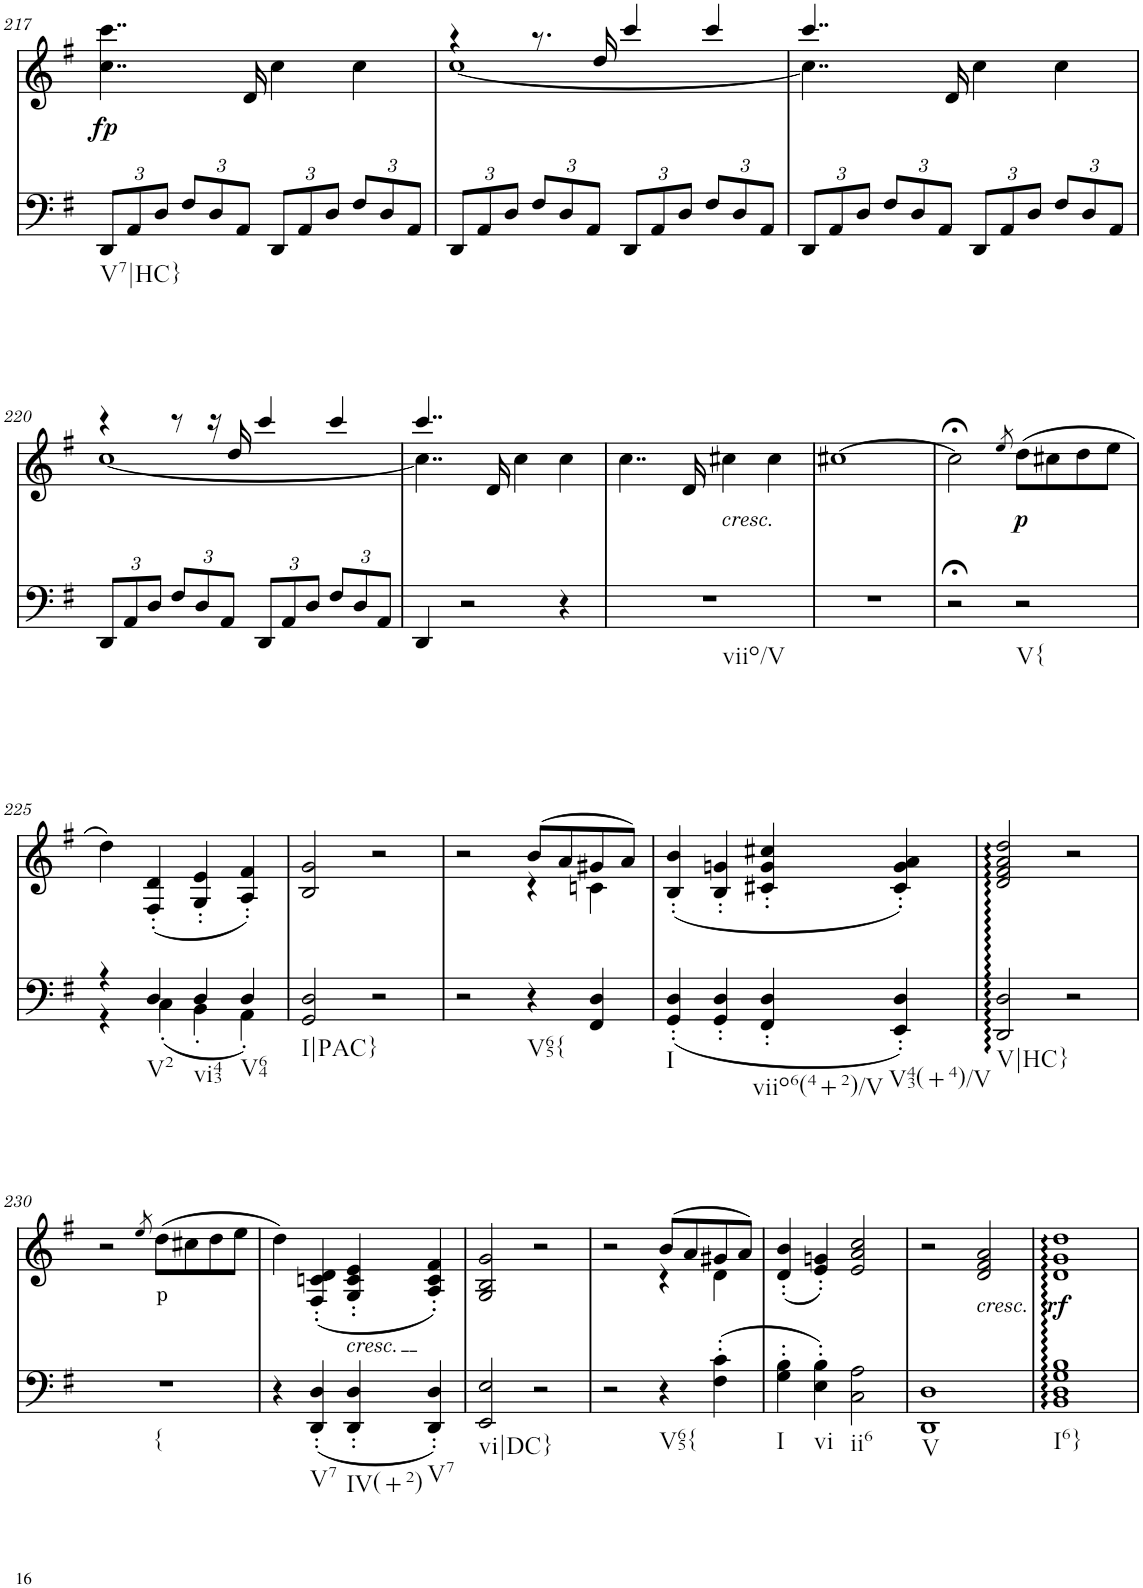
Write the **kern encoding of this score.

**kern	**kern	**text	**dynam
*part2	*part1	*part1	*part1
*staff2	*staff1	*staff1	*staff1
*I"piano	*I"piano	*	*
*I'Pno	*I'Pno	*	*
!!LO:PB:g=z
*clefF4	*clefF4	*	*
*k[f#]	*k[f#]	*	*
*G:	*G:	*	*
*M2/2	*M2/2	*	*
*met(c|)	*met(c|)	*	*
*Xbrackettup	*	*	*
=217	=217	=217	=217
!LO:TX:b:t=V7|HC}	!	!	!
!	!	!LO:LY:b	!LO:DY:b
12DD/L	4..cc\ 4..ccc\	fp	fp
12AA/	.	.	.
12D/J	.	.	.
12F#/L	.	.	.
12D/	.	.	.
12AA/J	.	.	.
.	16d/	.	.
12DD/L	4cc\	.	.
12AA/	.	.	.
12D/J	.	.	.
12F#/L	4cc\	.	.
12D/	.	.	.
12AA/J	.	.	.
=218	=218	=218	=218
*	*^	*	*
12DD/L	4r	[1cc	.	.
12AA/	.	.	.	.
12D/J	.	.	.	.
12F#/L	8.r	.	.	.
12D/	.	.	.	.
12AA/J	.	.	.	.
.	16dd/	.	.	.
12DD/L	4ccc/	.	.	.
12AA/	.	.	.	.
12D/J	.	.	.	.
12F#/L	4ccc/	.	.	.
12D/	.	.	.	.
12AA/J	.	.	.	.
=219	=219	=219	=219	=219
12DD/L	4..ccc/	4..cc\]	.	.
12AA/	.	.	.	.
12D/J	.	.	.	.
12F#/L	.	.	.	.
12D/	.	.	.	.
12AA/J	.	.	.	.
.	2ryy	16d/	.	.
12DD/L	.	4cc\	.	.
12AA/	.	.	.	.
12D/J	.	.	.	.
12F#/L	.	4cc\	.	.
12D/	.	.	.	.
12AA/J	.	.	.	.
.	16ryy	.	.	.
!!LO:LB:g=z	!!
=220	=220	=220	=220	=220
12DD/L	4r	[1cc	.	.
12AA/	.	.	.	.
12D/J	.	.	.	.
12F#/L	8r	.	.	.
12D/	.	.	.	.
.	16r	.	.	.
12AA/J	.	.	.	.
.	16dd/	.	.	.
12DD/L	4ccc/	.	.	.
12AA/	.	.	.	.
12D/J	.	.	.	.
12F#/L	4ccc/	.	.	.
12D/	.	.	.	.
12AA/J	.	.	.	.
=221	=221	=221	=221	=221
4DD/	4..ccc/	4..cc\]	.	.
2r	.	.	.	.
.	2ryy	16d/	.	.
.	.	4cc\	.	.
4r	.	4cc\	.	.
.	16ryy	.	.	.
*	*v	*v	*	*
=222	=222	=222	=222
!LO:TX:b:t=viio/V	!	!	!
1r	4..cc\	.	.
!	!	!LO:LY:b	!
.	16d/	<	.
!	!LO:TX:b:i:t=cresc.	!	!
.	4cc#X\	.	.
.	4cc#\	.	.
=223	=223	=223	=223
1r	[1cc#X	.	.
=224	=224	=224	=224
2r;<	2cc#;<\]	.	.
.	8qee/	.	.
!LO:TX:b:t=V{	!	!	!
!	!	!LO:LY:b	!LO:DY:b
2r	(8dd\L	p	p
.	8cc#X\	.	.
.	8dd\	.	.
.	8ee\J	.	.
!!LO:LB:g=z
=225	=225	=225	=225
*^	*	*	*
4r	4r	4dd\)	.	.
!LO:TX:b:t=V2	!	!	!	!
4D/	(4C'\	(4F#/' 4d/'	.	.
!LO:TX:b:t=vi43	!	!	!	!
4D/	4BB'\	4G/' 4e/'	.	.
!LO:TX:b:t=V64	!	!	!	!
4D/	4AA'\)	4A/' 4f#/')	.	.
=226	=226	=226	=226	=226
!LO:TX:b:t=I|PAC}	!	!	!	!
*v	*v	*	*	*
2GG/ 2D/	2B/ 2g/	.	.
2r	2r	.	.
=227	=227	=227	=227
*	*^	*	*
2r	2r	2ryy	.	.
!LO:TX:b:t=V65{	!	!	!	!
4r	(8b/L	4r	.	.
.	8a/	.	.	.
4FF#/ 4D/	8g#X/	4cn\	.	.
.	8a/J)	.	.	.
*	*v	*v	*	*
=228	=228	=228	=228
!LO:TX:b:t=I	!	!	!
(4GG/' 4D/'	(4B/' 4b/'	.	.
4GG/' 4D/'	4B/' 4gn/'	.	.
!LO:TX:b:t=viio6(4+2)/V	!	!	!
4FF#/' 4D/'	4c#X/' 4g/' 4cc#X/'	.	.
!LO:TX:b:t=V43(+4)/V	!	!	!
4EE/' 4D/')	4c#/' 4g/' 4a/')	.	.
=229	=229	=229	=229
!LO:TX:b:t=V|HC}	!	!	!
2DD/:: 2D/::	2d/:: 2f#/:: 2a/:: 2dd/::	.	.
2r	2r	.	.
!!LO:LB:g=z
=230	=230	=230	=230
!LO:TX:b:t={	!	!	!
1r	2r	.	.
.	8qee/	.	.
!	!	!LO:LY:b	!
.	(8dd\L	p	.
.	8cc#X\	.	.
.	8dd\	.	.
.	8ee\J	.	.
=231	=231	=231	=231
!	!	!LO:LY:b	!
4r	4dd\)	<	.
!LO:TX:b:t=V7	!	!	!
(4DD/' 4D/'	(4F#/' 4cn/' 4d/'	.	.
!	!LO:TX:b:i:t=cresc.	!	!
!LO:TX:b:t=IV(+2)	!	!	!
4DD/' 4D/'	4G/' 4c/' 4e/'	.	.
!LO:TX:b:t=V7	!	!	!
4DD/' 4D/')	4A/' 4c/' 4f#/')	.	.
=232	=232	=232	=232
!LO:TX:b:t=vi|DC}	!	!	!
2EE/ 2E/	2G/ 2B/ 2g/	.	.
2r	2r	.	.
=233	=233	=233	=233
*	*^	*	*
2r	2r	2ryy	.	.
!LO:TX:b:t=V65{	!	!	!	!
4r	(8b/L	4r	.	.
.	8a/	.	.	.
(4F#\' 4c\'	8g#X/	4d\	.	.
.	8a/J)	.	.	.
*	*v	*v	*	*
=234	=234	=234	=234
!LO:TX:b:t=I	!	!	!
4G\' 4B\'	(4d/' 4b/'	.	.
!LO:TX:b:t=vi	!	!	!
4E\' 4B\')	4e/' 4gn/')	.	.
!LO:TX:b:t=ii6	!	!	!
2C\ 2A\	2e/ 2a/ 2cc/	.	.
=235	=235	=235	=235
!LO:TX:b:t=V	!	!	!
1DD 1D	2r	.	.
!	!LO:TX:b:i:t=cresc.	!	!
!	!	!LO:LY:b	!
.	2d/ 2f#/ 2a/	<	.
=236	=236	=236	=236
!LO:TX:b:t=I6}	!	!	!
!	!	!LO:LY:b	!LO:DY:b
1BB:: 1D:: 1G:: 1B::	1d:: 1g:: 1dd::	sf	rf
=	=	=	=
*-	*-	*-	*-
